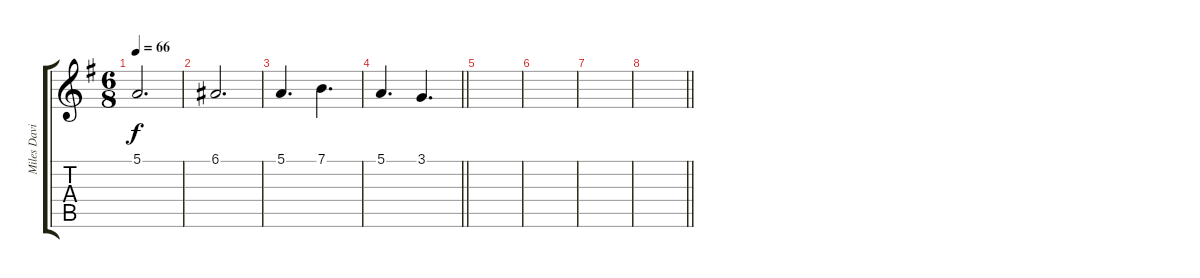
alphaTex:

\track ("Miles Davis" "Miles Davi") {instrument mutedtrumpet bank 255}
\staff {score tabs}
\tuning (E4 B3 G3 D3 A2 E2) {hide}
\ts (6 8)
\tempo 66
\clef g2
\ks g
5.1.2{d dy f} |
6.1.2{d} |
5.1.4{d} 7.1.4{d} |
\barLineRight lightlight
5.1.4{d} 3.1.4{d} |
|
|
|
\barLineRight lightlight
